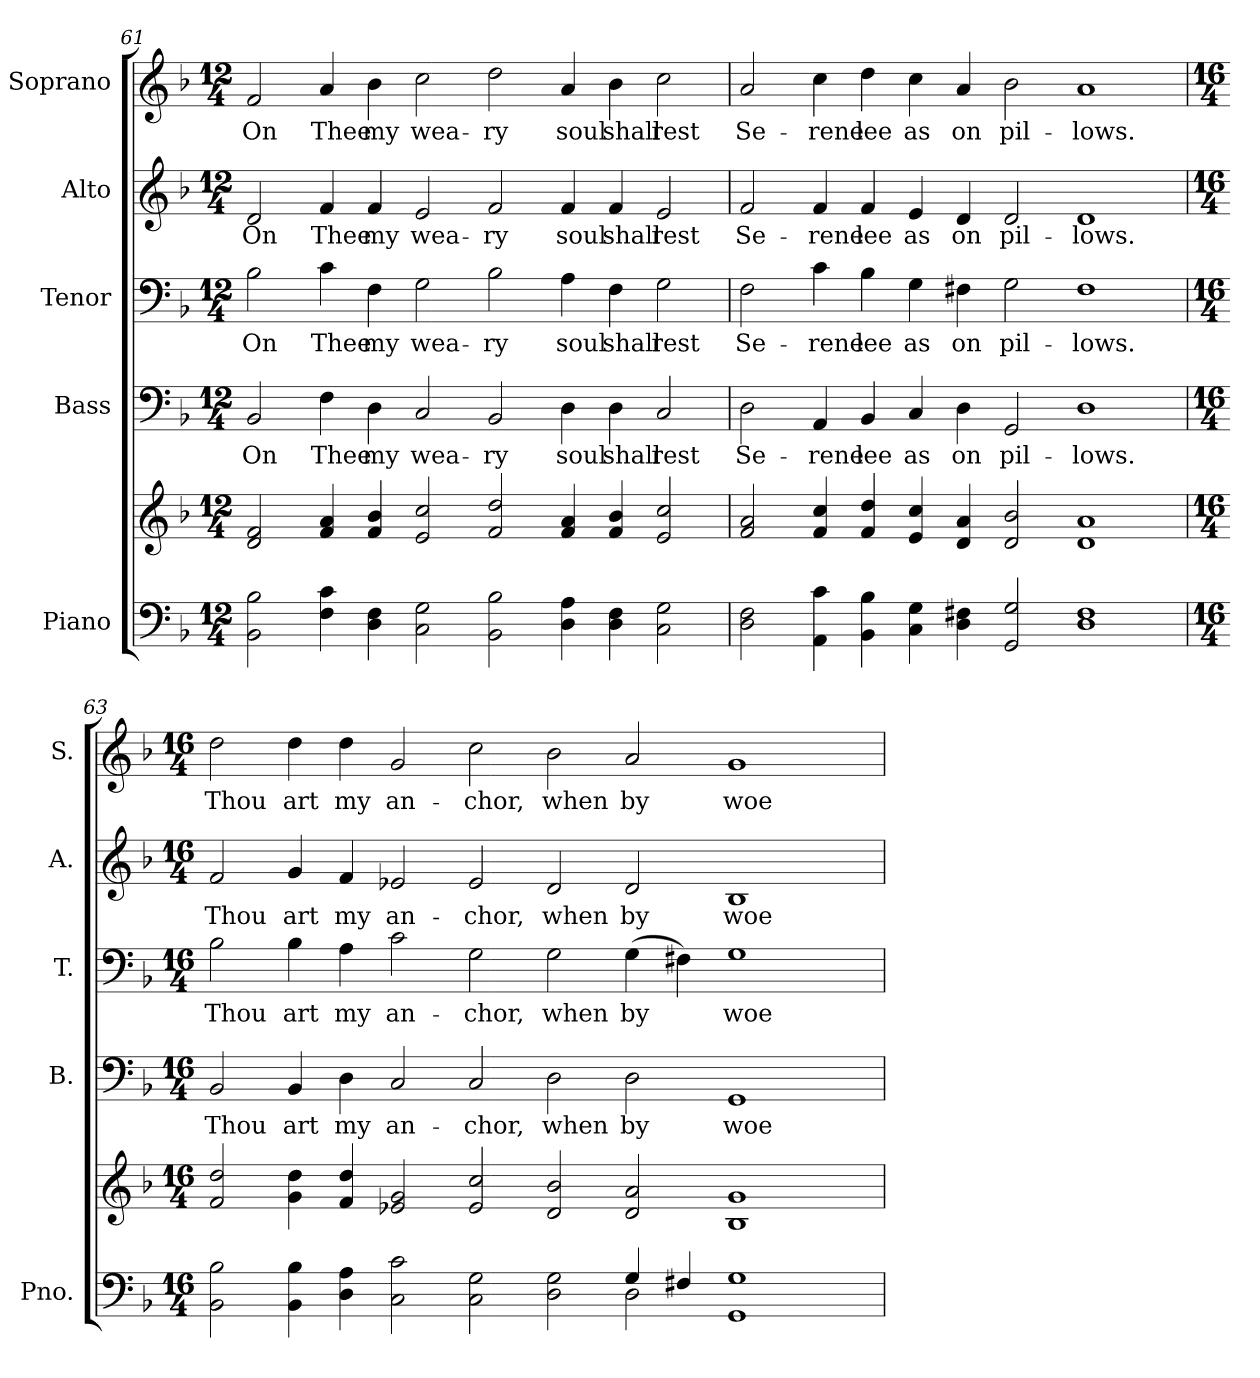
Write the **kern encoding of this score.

**kern	**kern	**kern	**text	**kern	**text	**kern	**text	**kern	**text
*part5	*part5	*part4	*part4	*part3	*part3	*part2	*part2	*part1	*part1
*staff6	*staff5	*staff4	*staff4	*staff3	*staff3	*staff2	*staff2	*staff1	*staff1
*I"Piano	*	*I"Bass	*	*I"Tenor	*	*I"Alto	*	*I"Soprano	*
*I'Pno.	*	*I'B.	*	*I'T.	*	*I'A.	*	*I'S.	*
!!LO:PB:g=z
*clefF4	*clefG2	*clefF4	*	*clefF4	*	*clefG2	*	*clefG2	*
*k[b-]	*k[b-]	*k[b-]	*	*k[b-]	*	*k[b-]	*	*k[b-]	*
*F:	*F:	*F:	*	*F:	*	*F:	*	*F:	*
*M12/4	*M12/4	*M12/4	*	*M12/4	*	*M12/4	*	*M12/4	*
=61	=61	=61	=61	=61	=61	=61	=61	=61	=61
!	!	!	!LO:LY:b:color=#000000	!	!	!	!	!	!
!	!	!	!	!	!LO:LY:b:color=#000000	!	!	!	!
!	!	!	!	!	!	!	!LO:LY:b:color=#000000	!	!
!	!	!	!	!	!	!	!	!	!LO:LY:b:color=#000000
2BB-i\ 2B-i	2di/ 2fi	2BB-i/	On	2B-i\	On	2di/	On	2fi/	On
!	!	!	!LO:LY:b:color=#000000	!	!	!	!	!	!
!	!	!	!	!	!LO:LY:b:color=#000000	!	!	!	!
!	!	!	!	!	!	!	!LO:LY:b:color=#000000	!	!
!	!	!	!	!	!	!	!	!	!LO:LY:b:color=#000000
4Fi\ 4ci	4fi/ 4ai	4Fi\	Thee	4ci\	Thee	4fi/	Thee	4ai/	Thee
!	!	!	!LO:LY:b:color=#000000	!	!	!	!	!	!
!	!	!	!	!	!LO:LY:b:color=#000000	!	!	!	!
!	!	!	!	!	!	!	!LO:LY:b:color=#000000	!	!
!	!	!	!	!	!	!	!	!	!LO:LY:b:color=#000000
4Di\ 4Fi	4fi/ 4b-i	4Di\	my	4Fi\	my	4fi/	my	4b-i\	my
!	!	!	!LO:LY:b:color=#000000	!	!	!	!	!	!
!	!	!	!	!	!LO:LY:b:color=#000000	!	!	!	!
!	!	!	!	!	!	!	!LO:LY:b:color=#000000	!	!
!	!	!	!	!	!	!	!	!	!LO:LY:b:color=#000000
2Ci\ 2Gi	2ei/ 2cci	2Ci/	wea-	2Gi\	wea-	2ei/	wea-	2cci\	wea-
!	!	!	!LO:LY:b:color=#000000	!	!	!	!	!	!
!	!	!	!	!	!LO:LY:b:color=#000000	!	!	!	!
!	!	!	!	!	!	!	!LO:LY:b:color=#000000	!	!
!	!	!	!	!	!	!	!	!	!LO:LY:b:color=#000000
2BB-i\ 2B-i	2fi/ 2ddi	2BB-i/	-ry	2B-i\	-ry	2fi/	-ry	2ddi\	-ry
!	!	!	!LO:LY:b:color=#000000	!	!	!	!	!	!
!	!	!	!	!	!LO:LY:b:color=#000000	!	!	!	!
!	!	!	!	!	!	!	!LO:LY:b:color=#000000	!	!
!	!	!	!	!	!	!	!	!	!LO:LY:b:color=#000000
4Di\ 4Ai	4fi/ 4ai	4Di\	soul	4Ai\	soul	4fi/	soul	4ai/	soul
!	!	!	!LO:LY:b:color=#000000	!	!	!	!	!	!
!	!	!	!	!	!LO:LY:b:color=#000000	!	!	!	!
!	!	!	!	!	!	!	!LO:LY:b:color=#000000	!	!
!	!	!	!	!	!	!	!	!	!LO:LY:b:color=#000000
4Di\ 4Fi	4fi/ 4b-i	4Di\	shall	4Fi\	shall	4fi/	shall	4b-i\	shall
!	!	!	!LO:LY:b:color=#000000	!	!	!	!	!	!
!	!	!	!	!	!LO:LY:b:color=#000000	!	!	!	!
!	!	!	!	!	!	!	!LO:LY:b:color=#000000	!	!
!	!	!	!	!	!	!	!	!	!LO:LY:b:color=#000000
2Ci\ 2Gi	2ei/ 2cci	2Ci/	rest	2Gi\	rest	2ei/	rest	2cci\	rest
!!LO:PB:g=z
=62	=62	=62	=62	=62	=62	=62	=62	=62	=62
!	!	!	!LO:LY:b:color=#000000	!	!	!	!	!	!
!	!	!	!	!	!LO:LY:b:color=#000000	!	!	!	!
!	!	!	!	!	!	!	!LO:LY:b:color=#000000	!	!
!	!	!	!	!	!	!	!	!	!LO:LY:b:color=#000000
2Di\ 2Fi	2fi/ 2ai	2Di\	Se-	2Fi\	Se-	2fi/	Se-	2ai/	Se-
!	!	!	!LO:LY:b:color=#000000	!	!	!	!	!	!
!	!	!	!	!	!LO:LY:b:color=#000000	!	!	!	!
!	!	!	!	!	!	!	!LO:LY:b:color=#000000	!	!
!	!	!	!	!	!	!	!	!	!LO:LY:b:color=#000000
4AAi\ 4ci	4fi/ 4cci	4AAi/	-rene	4ci\	-rene	4fi/	-rene	4cci\	-rene
!	!	!	!LO:LY:b:color=#000000	!	!	!	!	!	!
!	!	!	!	!	!LO:LY:b:color=#000000	!	!	!	!
!	!	!	!	!	!	!	!LO:LY:b:color=#000000	!	!
!	!	!	!	!	!	!	!	!	!LO:LY:b:color=#000000
4BB-i\ 4B-i	4fi/ 4ddi	4BB-i/	lee	4B-i\	lee	4fi/	lee	4ddi\	lee
!	!	!	!LO:LY:b:color=#000000	!	!	!	!	!	!
!	!	!	!	!	!LO:LY:b:color=#000000	!	!	!	!
!	!	!	!	!	!	!	!LO:LY:b:color=#000000	!	!
!	!	!	!	!	!	!	!	!	!LO:LY:b:color=#000000
4Ci\ 4Gi	4ei/ 4cci	4Ci/	as	4Gi\	as	4ei/	as	4cci\	as
!	!	!	!LO:LY:b:color=#000000	!	!	!	!	!	!
!	!	!	!	!	!LO:LY:b:color=#000000	!	!	!	!
!	!	!	!	!	!	!	!LO:LY:b:color=#000000	!	!
!	!	!	!	!	!	!	!	!	!LO:LY:b:color=#000000
4Di\ 4F#Xi	4di/ 4ai	4Di\	on	4F#Xi\	on	4di/	on	4ai/	on
!	!	!	!LO:LY:b:color=#000000	!	!	!	!	!	!
!	!	!	!	!	!LO:LY:b:color=#000000	!	!	!	!
!	!	!	!	!	!	!	!LO:LY:b:color=#000000	!	!
!	!	!	!	!	!	!	!	!	!LO:LY:b:color=#000000
2GGi/ 2Gi	2di/ 2b-i	2GGi/	pil-	2Gi\	pil-	2di/	pil-	2b-i\	pil-
!	!	!	!LO:LY:b:color=#000000	!	!	!	!	!	!
!	!	!	!	!	!LO:LY:b:color=#000000	!	!	!	!
!	!	!	!	!	!	!	!LO:LY:b:color=#000000	!	!
!	!	!	!	!	!	!	!	!	!LO:LY:b:color=#000000
1Di 1F#i	1di 1ai	1Di	-lows.	1F#i	-lows.	1di	-lows.	1ai	-lows.
!!LO:PB:g=z
=63	=63	=63	=63	=63	=63	=63	=63	=63	=63
*M16/4	*M16/4	*M16/4	*	*M16/4	*	*M16/4	*	*M16/4	*
*^	*	*	*	*	*	*	*	*	*
!	!	!	!	!LO:LY:b:color=#000000	!	!	!	!	!	!
!	!	!	!	!	!	!LO:LY:b:color=#000000	!	!	!	!
!	!	!	!	!	!	!	!	!LO:LY:b:color=#000000	!	!
!	!	!	!	!	!	!	!	!	!	!LO:LY:b:color=#000000
2BB-i\ 2B-i	1ryy	2fi/ 2ddi	2BB-i/	Thou	2B-i\	Thou	2fi/	Thou	2ddi\	Thou
!	!	!	!	!LO:LY:b:color=#000000	!	!	!	!	!	!
!	!	!	!	!	!	!LO:LY:b:color=#000000	!	!	!	!
!	!	!	!	!	!	!	!	!LO:LY:b:color=#000000	!	!
!	!	!	!	!	!	!	!	!	!	!LO:LY:b:color=#000000
4BB-i\ 4B-i	.	4gi\ 4ddi	4BB-i/	art	4B-i\	art	4gi/	art	4ddi\	art
!	!	!	!	!LO:LY:b:color=#000000	!	!	!	!	!	!
!	!	!	!	!	!	!LO:LY:b:color=#000000	!	!	!	!
!	!	!	!	!	!	!	!	!LO:LY:b:color=#000000	!	!
!	!	!	!	!	!	!	!	!	!	!LO:LY:b:color=#000000
4Di\ 4Ai	.	4fi/ 4ddi	4Di\	my	4Ai\	my	4fi/	my	4ddi\	my
!	!	!	!	!LO:LY:b:color=#000000	!	!	!	!	!	!
!	!	!	!	!	!	!LO:LY:b:color=#000000	!	!	!	!
!	!	!	!	!	!	!	!	!LO:LY:b:color=#000000	!	!
!	!	!	!	!	!	!	!	!	!	!LO:LY:b:color=#000000
2Ci\ 2ci	2ryy	2e-Xi/ 2gi	2Ci/	an-	2ci\	an-	2e-Xi/	an-	2gi/	an-
!	!	!	!	!LO:LY:b:color=#000000	!	!	!	!	!	!
!	!	!	!	!	!	!LO:LY:b:color=#000000	!	!	!	!
!	!	!	!	!	!	!	!	!LO:LY:b:color=#000000	!	!
!	!	!	!	!	!	!	!	!	!	!LO:LY:b:color=#000000
2Ci\ 2Gi	1ryy	2e-i/ 2cci	2Ci/	-chor,	2Gi\	-chor,	2e-i/	-chor,	2cci\	-chor,
!	!	!	!	!LO:LY:b:color=#000000	!	!	!	!	!	!
!	!	!	!	!	!	!LO:LY:b:color=#000000	!	!	!	!
!	!	!	!	!	!	!	!	!LO:LY:b:color=#000000	!	!
!	!	!	!	!	!	!	!	!	!	!LO:LY:b:color=#000000
2Di\ 2Gi	.	2di/ 2b-i	2Di\	when	2Gi\	when	2di/	when	2b-i\	when
!	!	!	!	!LO:LY:b:color=#000000	!	!	!	!	!	!
!	!	!	!	!	!	!LO:LY:b:color=#000000	!	!	!	!
!	!	!	!	!	!	!	!	!LO:LY:b:color=#000000	!	!
!	!	!	!	!	!	!	!	!	!	!LO:LY:b:color=#000000
4Gi/	2Di\	2di/ 2ai	2Di\	by	(4Gi\	by	2di/	by	2ai/	by
4F#Xi/	.	.	.	.	4F#Xi\)	.	.	.	.	.
!	!	!	!	!LO:LY:b:color=#000000	!	!	!	!	!	!
!	!	!	!	!	!	!LO:LY:b:color=#000000	!	!	!	!
!	!	!	!	!	!	!	!	!LO:LY:b:color=#000000	!	!
!	!	!	!	!	!	!	!	!	!	!LO:LY:b:color=#000000
1GGi 1Gi	2ryy	1B-i 1gi	1GGi	woe	1Gi	woe	1B-i	woe	1gi	woe
.	2ryy	.	.	.	.	.	.	.	.	.
*v	*v	*	*	*	*	*	*	*	*	*
=	=	=	=	=	=	=	=	=	=
*-	*-	*-	*-	*-	*-	*-	*-	*-	*-
